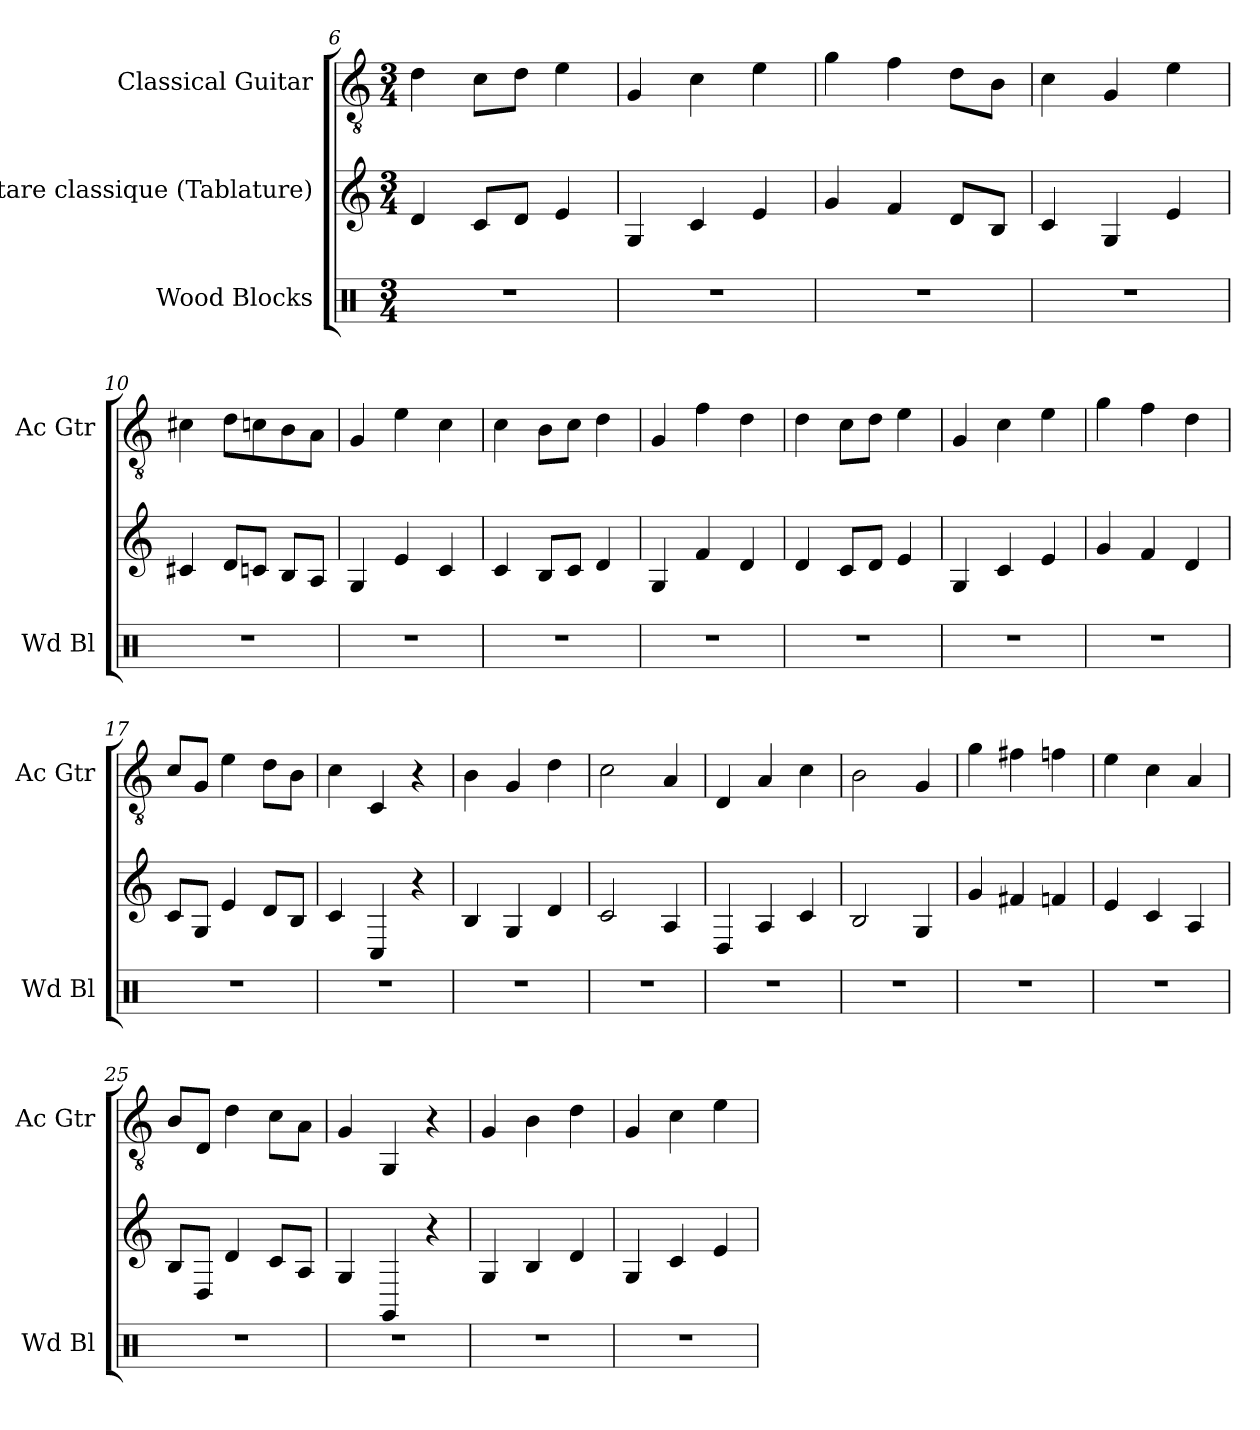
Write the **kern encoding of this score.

**kern	**kern	**kern
*part3	*part2	*part1
*staff3	*staff2	*staff1
*I"Wood Blocks	*I"Guitare classique (Tablature)	*I"Classical Guitar
*I'Wd Bl	*	*I'Ac Gtr
*clefX	*	*clefGv2
*k[]	*k[]	*k[]
*M3/4	*M3/4	*M3/4
=6	=6	=6
2.r	4d	4d\
.	8cL	8c\L
.	8dJ	8d\J
.	4e	4e\
=7	=7	=7
2.r	4G	4G/
.	4c	4c\
.	4e	4e\
=8	=8	=8
2.r	4g	4g\
.	4f	4f\
.	8dL	8d\L
.	8BJ	8B\J
=9	=9	=9
2.r	4c	4c\
.	4G	4G/
.	4e	4e\
=10	=10	=10
2.r	4c#X	4c#X\
.	8dL	8d\L
.	8cnJ	8cn\
.	8BL	8B\
.	8AJ	8A\J
!!LO:LB:g=z
=11	=11	=11
2.r	4G	4G/
.	4e	4e\
.	4c	4c\
=12	=12	=12
2.r	4c	4c\
.	8BL	8B\L
.	8cJ	8c\J
.	4d	4d\
=13	=13	=13
2.r	4G	4G/
.	4f	4f\
.	4d	4d\
=14	=14	=14
2.r	4d	4d\
.	8cL	8c\L
.	8dJ	8d\J
.	4e	4e\
=15	=15	=15
2.r	4G	4G/
.	4c	4c\
.	4e	4e\
=16	=16	=16
2.r	4g	4g\
.	4f	4f\
.	4d	4d\
=17	=17	=17
2.r	8cL	8c/L
.	8GJ	8G/J
.	4e	4e\
.	8dL	8d\L
.	8BJ	8B\J
=18	=18	=18
2.r	4c	4c\
.	4C	4C/
.	4r	4r
=19	=19	=19
2.r	4B	4B\
.	4G	4G/
.	4d	4d\
=20	=20	=20
2.r	2c	2c\
.	4A	4A/
=21	=21	=21
2.r	4D	4D/
.	4A	4A/
.	4c	4c\
=22	=22	=22
2.r	2B	2B\
.	4G	4G/
!!LO:LB:g=z
=23	=23	=23
2.r	4g	4g\
.	4f#X	4f#X\
.	4fn	4fn\
=24	=24	=24
2.r	4e	4e\
.	4c	4c\
.	4A	4A/
=25	=25	=25
2.r	8BL	8B/L
.	8DJ	8D/J
.	4d	4d\
.	8cL	8c\L
.	8AJ	8A\J
=26	=26	=26
2.r	4G	4G/
.	4GG	4GG</
.	4r	4r
=27	=27	=27
2.r	4G	4G/
.	4B	4B\
.	4d	4d\
=28	=28	=28
2.r	4G	4G/
.	4c	4c\
.	4e	4e\
=	=	=
*-	*-	*-
